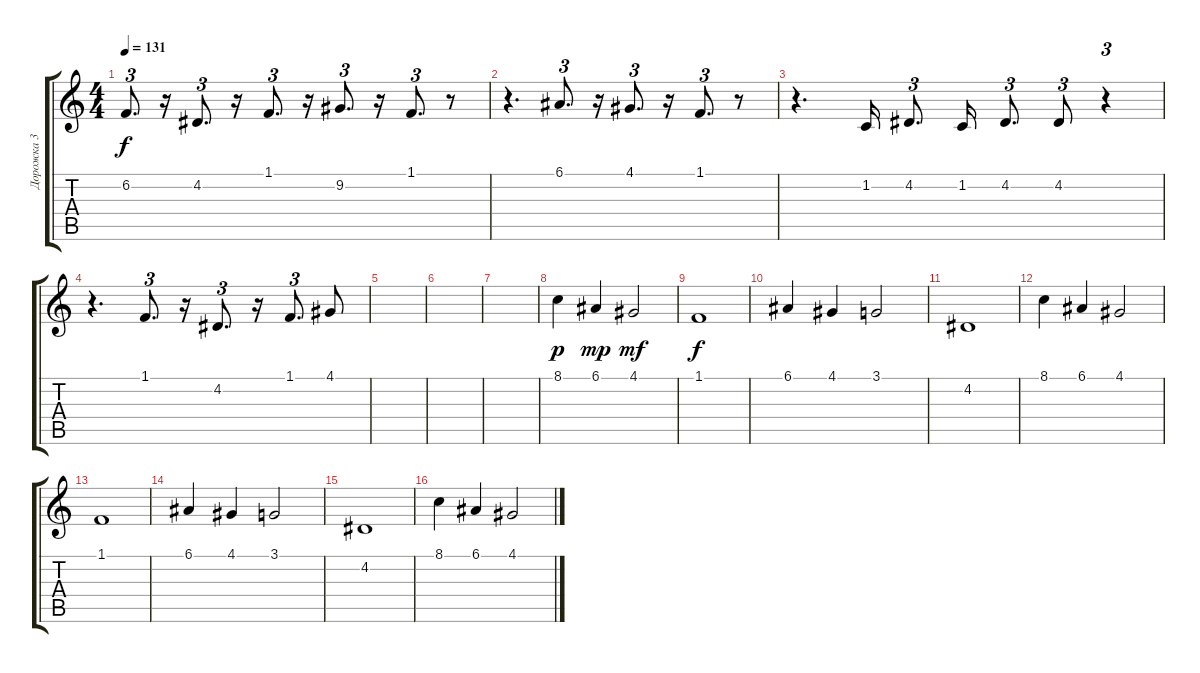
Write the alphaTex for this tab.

\track ("Дорожка 3" "Дорожка 3") {instrument electricpiano2}
\staff {score tabs}
\tuning (E4 B3 G3 D3 A2 E2) {hide}
\ts (4 4)
\tempo 131
\clef g2
\ks c
6.2.8{d tu (3 2) dy f} r.16 4.2.8{d tu (3 2)} r.16 1.1.8{d tu (3 2)} r.16 9.2.8{d tu (3 2)} r.16 1.1.8{d tu (3 2)} r.8 |
r.4{d} 6.1.8{d tu (3 2)} r.16 4.1.8{d tu (3 2)} r.16 1.1.8{d tu (3 2)} r.8 |
r.4{d} 1.2.16 4.2.8{d tu (3 2)} 1.2.16 4.2.8{d tu (3 2)} 4.2.8{tu (3 2)} r.4{tu (3 2)} |
r.4{d} 1.1.8{d tu (3 2)} r.16 4.2.8{d tu (3 2)} r.16 1.1.8{d tu (3 2)} 4.1.8 |
|
|
|
8.1.4{dy p} 6.1.4{dy mp} 4.1.2{dy mf} |
1.1.1{dy f} |
6.1.4 4.1.4 3.1.2 |
4.2.1 |
8.1.4 6.1.4 4.1.2 |
1.1.1 |
6.1.4 4.1.4 3.1.2 |
4.2.1 |
8.1.4 6.1.4 4.1.2
